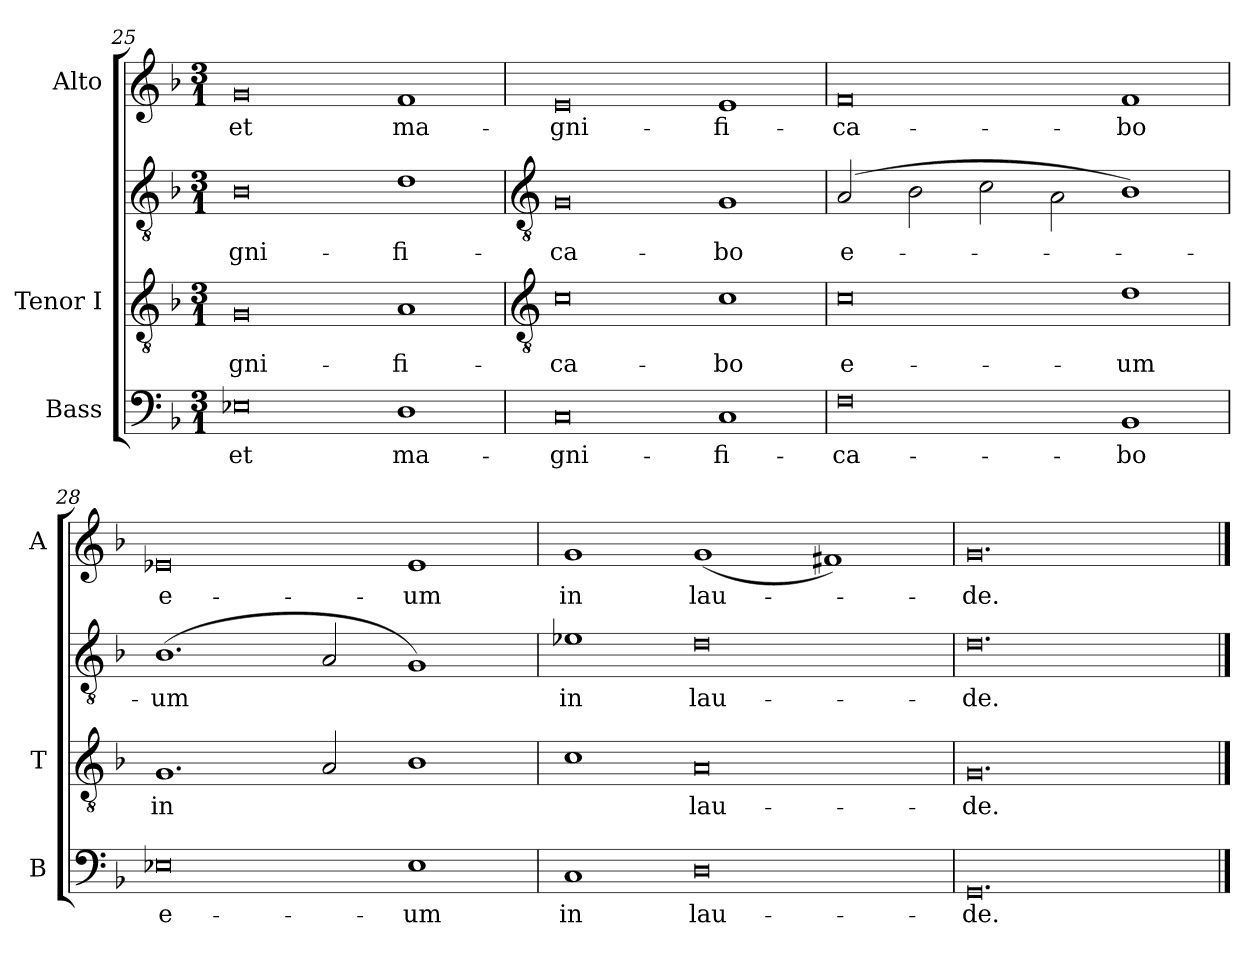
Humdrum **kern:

**kern	**text	**kern	**text	**kern	**text	**kern	**text
*part3	*part3	*part2	*part2	*part2	*part2	*part1	*part1
*staff4	*staff4	*staff3	*staff3	*staff2	*staff2	*staff1	*staff1
*I"Bass	*	*I"Tenor I	*	*	*	*I"Alto	*
*I'B	*	*I'T	*	*	*	*I'A	*
*clefF4	*	*clefGv2	*	*clefGv2	*	*clefG2	*
*k[b-]	*	*k[b-]	*	*k[b-]	*	*k[b-]	*
*F:	*	*F:	*	*F:	*	*F:	*
*M3/1	*	*M3/1	*	*M3/1	*	*M3/1	*
=25	=25	=25	=25	=25	=25	=25	=25
!	!LO:LY:b	!	!LO:LY:b	!	!LO:LY:b	!	!LO:LY:b
0E-X	et	0G	-gni-	0B-	-gni-	0g	et
!	!LO:LY:b	!	!LO:LY:b	!	!LO:LY:b	!	!LO:LY:b
1D	ma-	1A	-fi-	1d	-fi-	1f	ma-
!!LO:LB:g=z
=26	=26	=26	=26	=26	=26	=26	=26
*	*	*clefGv2	*	*clefGv2	*	*	*
!	!LO:LY:b	!	!LO:LY:b	!	!LO:LY:b	!	!LO:LY:b
0C	-gni-	0c	ca-	0G	-ca-	0e	-gni-
!	!LO:LY:b	!	!LO:LY:b	!	!LO:LY:b	!	!LO:LY:b
1C	-fi-	1c	-bo	1G	-bo	1e	-fi-
=27	=27	=27	=27	=27	=27	=27	=27
!	!LO:LY:b	!	!LO:LY:b	!	!LO:LY:b	!	!LO:LY:b
0F	-ca-	0c	e-	(>2A	e-	0f	-ca-
.	.	.	.	2B-	.	.	.
.	.	.	.	2c	.	.	.
.	.	.	.	2A\	.	.	.
!	!LO:LY:b	!	!LO:LY:b	!	!	!	!LO:LY:b
1BB-	-bo	1d	-um	1B-)	.	1f	-bo
=28	=28	=28	=28	=28	=28	=28	=28
!	!LO:LY:b	!	!LO:LY:b	!	!LO:LY:b	!	!LO:LY:b
0E-X	e-	1.G	in	(<1.B-	um	0e-X	e-
.	.	2A	.	2A	.	.	.
!	!LO:LY:b	!	!	!	!	!	!LO:LY:b
1E-	-um	1B-/	.	1G)	.	1e-	-um
=29	=29	=29	=29	=29	=29	=29	=29
!	!LO:LY:b	!	!	!	!LO:LY:b	!	!LO:LY:b
1C	in	1c/	.	1e-X	in	1g	in
!	!LO:LY:b	!	!LO:LY:b	!	!LO:LY:b	!	!LO:LY:b
0D	lau-	0A	-lau-	0d	lau-	(<1g	lau-
.	.	.	.	.	.	1f#X)	.
=30	=30	=30	=30	=30	=30	=30	=30
!	!LO:LY:b	!	!LO:LY:b	!	!LO:LY:b	!	!LO:LY:b
0.GG	-de.	0.G	de.	0.d	-de.	0.g	de.
==	==	==	==	==	==	==	==
*-	*-	*-	*-	*-	*-	*-	*-
